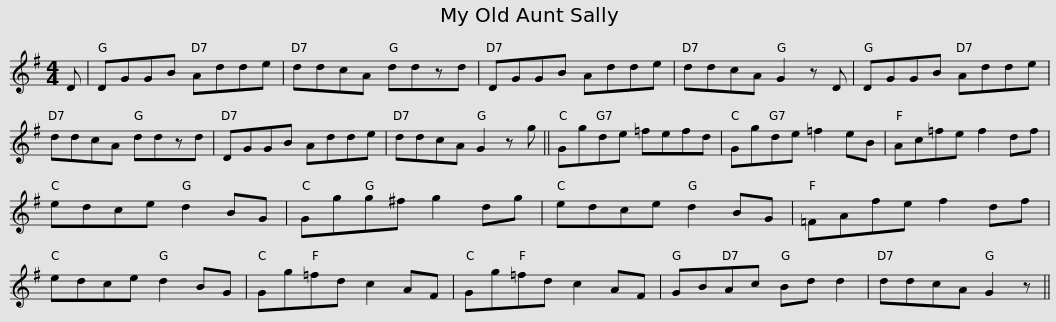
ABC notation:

X:1
L:1/8
M:4/4
I:linebreak $
K:G
V:1 treble
V:1
 D | DGGB Adde | ddcA ddzd | DGGB Adde | ddcA G2 z D | %5
 DGGB Adde |$ ddcA ddzd | DGGB Adde | ddcA G2 z g || Ggde =fefd | %10
 Ggde =f2 eB |$ Ac=fe f2 df | edce d2 BG | Ggg^f g2 dg | edce d2 BG | %15
 =FAfe f2 df | edce d2 BG |$ Gg=fd c2 AF | Gg=fd c2 AF | GBAc Bd d2 | %20
 ddcA G2 z || %21
